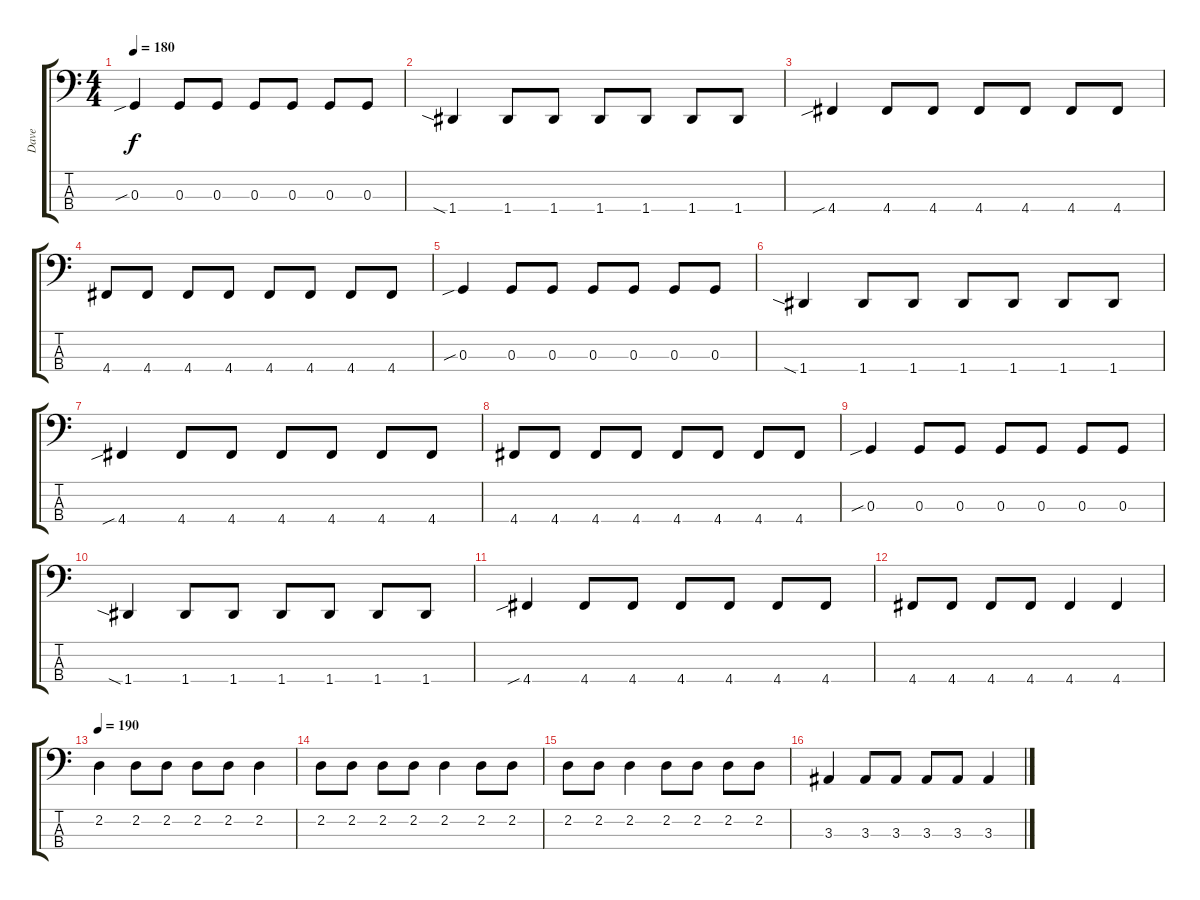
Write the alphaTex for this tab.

\track ("Dave" "Dave") {instrument electricbasspick}
\staff {score tabs}
\tuning (F2 C2 G1 D1) {hide}
\ts (4 4)
\tempo 180
\tempo 130
\tempo 180
\clef f4
\ks c
0.3{sib}.4{dy f instrument electricbasspick} 0.3.8 0.3.8 0.3.8 0.3.8 0.3.8 0.3.8 |
1.4{sia}.4 1.4.8 1.4.8 1.4.8 1.4.8 1.4.8 1.4.8 |
4.4{sib}.4 4.4.8 4.4.8 4.4.8 4.4.8 4.4.8 4.4.8 |
4.4.8 4.4.8 4.4.8 4.4.8 4.4.8 4.4.8 4.4.8 4.4.8 |
0.3{sib}.4 0.3.8 0.3.8 0.3.8 0.3.8 0.3.8 0.3.8 |
1.4{sia}.4 1.4.8 1.4.8 1.4.8 1.4.8 1.4.8 1.4.8 |
4.4{sib}.4 4.4.8 4.4.8 4.4.8 4.4.8 4.4.8 4.4.8 |
4.4.8 4.4.8 4.4.8 4.4.8 4.4.8 4.4.8 4.4.8 4.4.8 |
0.3{sib}.4 0.3.8 0.3.8 0.3.8 0.3.8 0.3.8 0.3.8 |
1.4{sia}.4 1.4.8 1.4.8 1.4.8 1.4.8 1.4.8 1.4.8 |
4.4{sib}.4 4.4.8 4.4.8 4.4.8 4.4.8 4.4.8 4.4.8 |
4.4.8 4.4.8 4.4.8 4.4.8 4.4.4 4.4.4 |
\tempo 190
2.2.4 2.2.8 2.2.8 2.2.8 2.2.8 2.2.4 |
2.2.8 2.2.8 2.2.8 2.2.8 2.2.4 2.2.8 2.2.8 |
2.2.8 2.2.8 2.2.4 2.2.8 2.2.8 2.2.8 2.2.8 |
3.3.4 3.3.8 3.3.8 3.3.8 3.3.8 3.3.4
